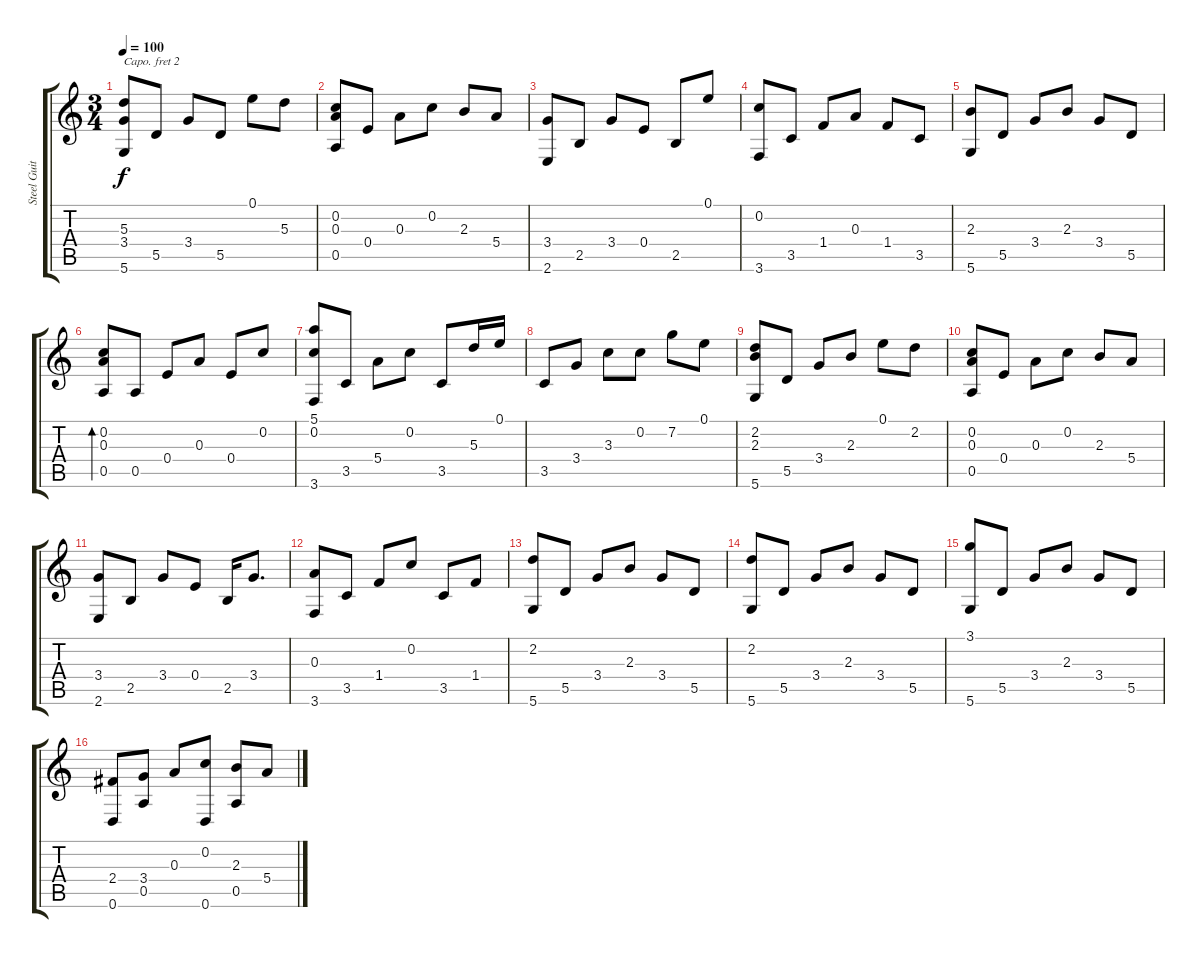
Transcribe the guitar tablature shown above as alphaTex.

\track ("Steel Guitar" "Steel Guit") {instrument acousticguitarsteel}
\staff {score tabs}
\capo 2
\tuning (D4 Bb3 G3 D3 G2 C2) {hide}
\ts (3 4)
\tempo 100
\clef g2
\ks c
(5.3 3.4 5.6).8{dy f} 5.5.8 3.4.8 5.5.8 0.1.8 5.3.8 |
(0.2 0.3 0.5).8 0.4.8 0.3.8 0.2.8 2.3.8 5.4.8 |
(3.4 2.6).8 2.5.8 3.4.8 0.4.8 2.5.8 0.1.8 |
(0.2 3.6).8 3.5.8 1.4.8 0.3.8 1.4.8 3.5.8 |
(2.3 5.6).8 5.5.8 3.4.8 2.3.8 3.4.8 5.5.8 |
(0.2 0.3 0.5).8{bd 120} 0.5.8 0.4.8 0.3.8 0.4.8 0.2.8 |
(5.1 0.2 3.6).8 3.5.8 5.4.8 0.2.8 3.5.8 5.3.16 0.1.16 |
3.5.8 3.4.8 3.3.8 0.2.8 7.2.8 0.1.8 |
(2.2 2.3 5.6).8 5.5.8 3.4.8 2.3.8 0.1.8 2.2.8 |
(0.2 0.3 0.5).8 0.4.8 0.3.8 0.2.8 2.3.8 5.4.8 |
(3.4 2.6).8 2.5.8 3.4.8 0.4.8 2.5.16 3.4.8{d} |
(0.3 3.6).8 3.5.8 1.4.8 0.2.8 3.5.8 1.4.8 |
(2.2 5.6).8 5.5.8 3.4.8 2.3.8 3.4.8 5.5.8 |
(2.2 5.6).8 5.5.8 3.4.8 2.3.8 3.4.8 5.5.8 |
(3.1 5.6).8 5.5.8 3.4.8 2.3.8 3.4.8 5.5.8 |
(2.4 0.6).8 (3.4 0.5).8 0.3.8 (0.2 0.6).8 (2.3 0.5).8 5.4.8
